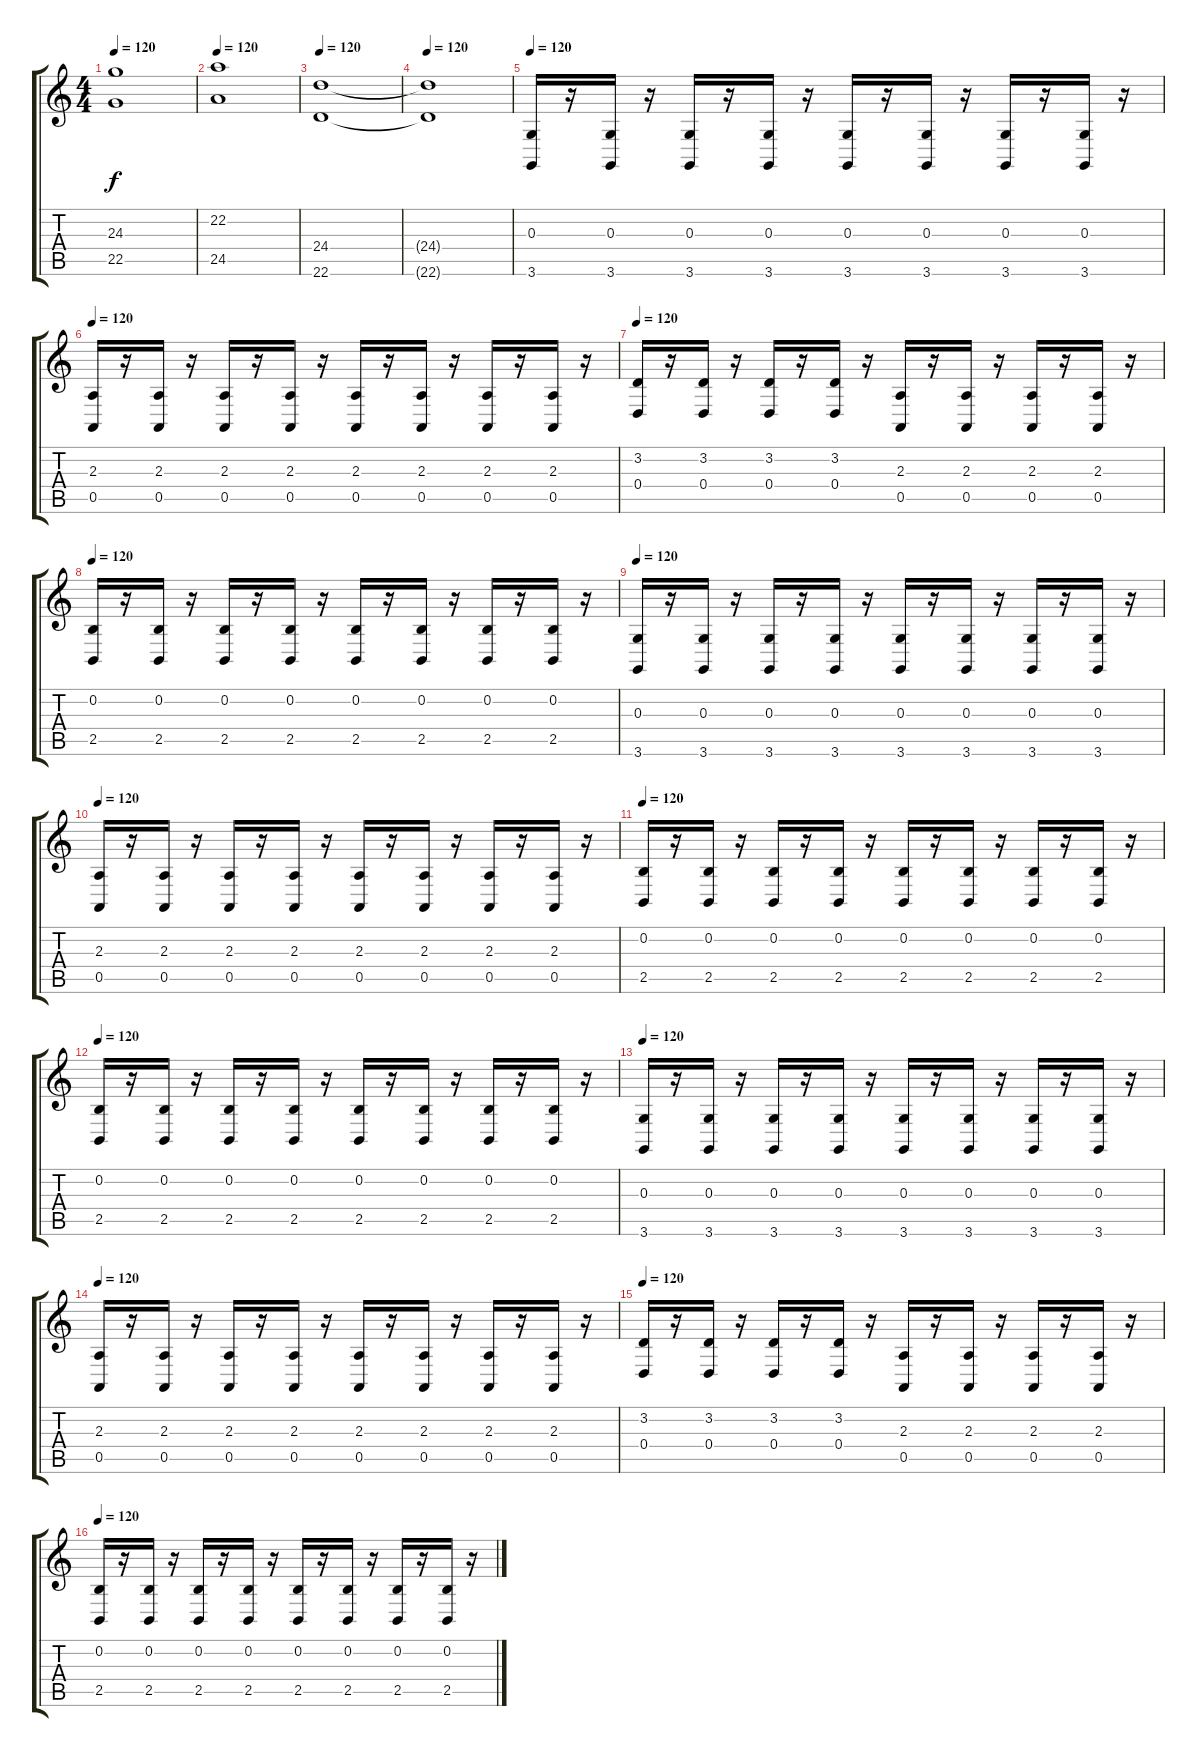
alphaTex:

\track "" {instrument tremolostrings}
\staff {score tabs}
\tuning (E4 B3 G3 D3 A2 E2) {hide}
\ts (4 4)
\tempo 120
\clef g2
\ks c
(24.3 22.5).1{dy f} |
\tempo 120
(22.2 24.5).1 |
\tempo 120
(24.4 22.6).1 |
\tempo 120
(24.4{t} 22.6{t}).1 |
\tempo 120
(0.3 3.6).16 r.16 (0.3 3.6).16 r.16 (0.3 3.6).16 r.16 (0.3 3.6).16 r.16 (0.3 3.6).16 r.16 (0.3 3.6).16 r.16 (0.3 3.6).16 r.16 (0.3 3.6).16 r.16 |
\tempo 120
(2.3 0.5).16 r.16 (2.3 0.5).16 r.16 (2.3 0.5).16 r.16 (2.3 0.5).16 r.16 (2.3 0.5).16 r.16 (2.3 0.5).16 r.16 (2.3 0.5).16 r.16 (2.3 0.5).16 r.16 |
\tempo 120
(3.2 0.4).16 r.16 (3.2 0.4).16 r.16 (3.2 0.4).16 r.16 (3.2 0.4).16 r.16 (2.3 0.5).16 r.16 (2.3 0.5).16 r.16 (2.3 0.5).16 r.16 (2.3 0.5).16 r.16 |
\tempo 120
(0.2 2.5).16 r.16 (0.2 2.5).16 r.16 (0.2 2.5).16 r.16 (0.2 2.5).16 r.16 (0.2 2.5).16 r.16 (0.2 2.5).16 r.16 (0.2 2.5).16 r.16 (0.2 2.5).16 r.16 |
\tempo 120
(0.3 3.6).16 r.16 (0.3 3.6).16 r.16 (0.3 3.6).16 r.16 (0.3 3.6).16 r.16 (0.3 3.6).16 r.16 (0.3 3.6).16 r.16 (0.3 3.6).16 r.16 (0.3 3.6).16 r.16 |
\tempo 120
(2.3 0.5).16 r.16 (2.3 0.5).16 r.16 (2.3 0.5).16 r.16 (2.3 0.5).16 r.16 (2.3 0.5).16 r.16 (2.3 0.5).16 r.16 (2.3 0.5).16 r.16 (2.3 0.5).16 r.16 |
\tempo 120
(0.2 2.5).16 r.16 (0.2 2.5).16 r.16 (0.2 2.5).16 r.16 (0.2 2.5).16 r.16 (0.2 2.5).16 r.16 (0.2 2.5).16 r.16 (0.2 2.5).16 r.16 (0.2 2.5).16 r.16 |
\tempo 120
(0.2 2.5).16 r.16 (0.2 2.5).16 r.16 (0.2 2.5).16 r.16 (0.2 2.5).16 r.16 (0.2 2.5).16 r.16 (0.2 2.5).16 r.16 (0.2 2.5).16 r.16 (0.2 2.5).16 r.16 |
\tempo 120
(0.3 3.6).16 r.16 (0.3 3.6).16 r.16 (0.3 3.6).16 r.16 (0.3 3.6).16 r.16 (0.3 3.6).16 r.16 (0.3 3.6).16 r.16 (0.3 3.6).16 r.16 (0.3 3.6).16 r.16 |
\tempo 120
(2.3 0.5).16 r.16 (2.3 0.5).16 r.16 (2.3 0.5).16 r.16 (2.3 0.5).16 r.16 (2.3 0.5).16 r.16 (2.3 0.5).16 r.16 (2.3 0.5).16 r.16 (2.3 0.5).16 r.16 |
\tempo 120
(3.2 0.4).16 r.16 (3.2 0.4).16 r.16 (3.2 0.4).16 r.16 (3.2 0.4).16 r.16 (2.3 0.5).16 r.16 (2.3 0.5).16 r.16 (2.3 0.5).16 r.16 (2.3 0.5).16 r.16 |
\tempo 120
(0.2 2.5).16 r.16 (0.2 2.5).16 r.16 (0.2 2.5).16 r.16 (0.2 2.5).16 r.16 (0.2 2.5).16 r.16 (0.2 2.5).16 r.16 (0.2 2.5).16 r.16 (0.2 2.5).16 r.16
